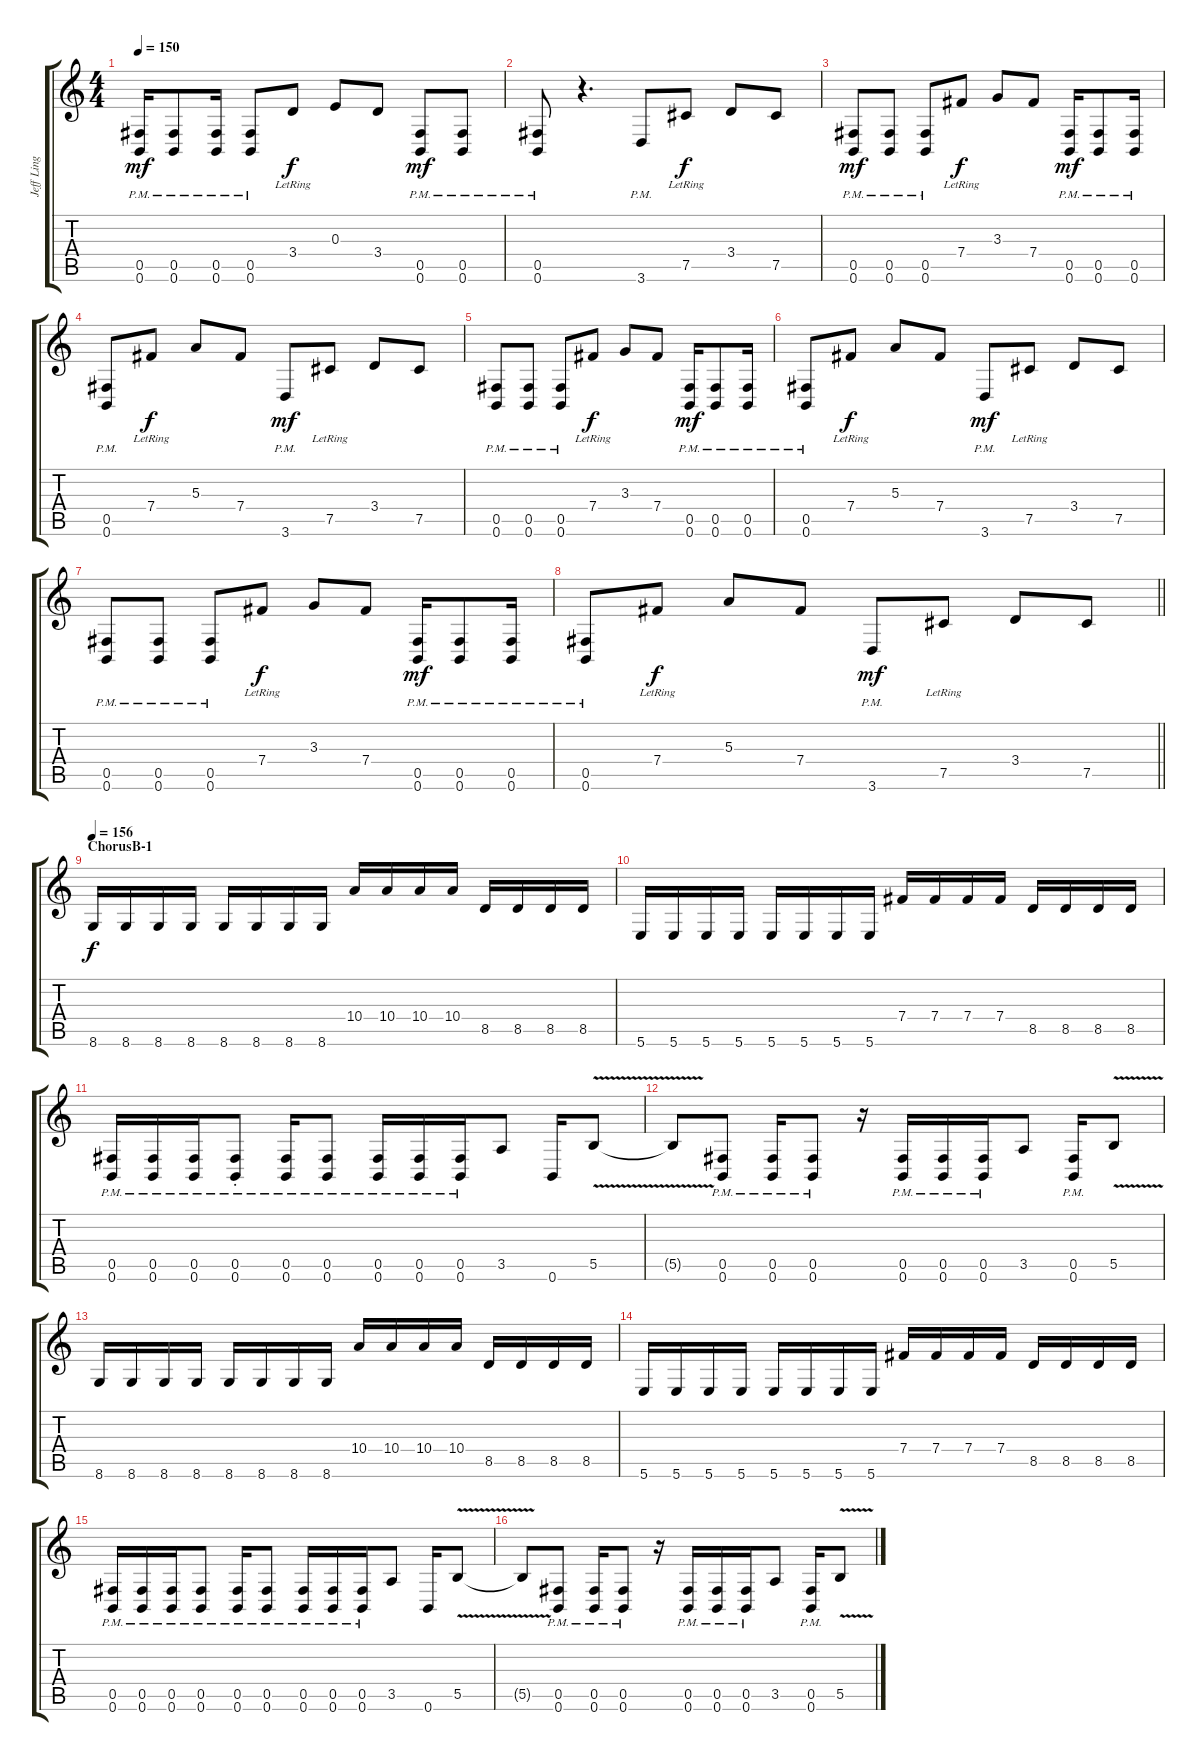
\track ("Jeff Ling" "Jeff Ling") {instrument distortionguitar}
\staff {score tabs}
\tuning (Db4 Ab3 E3 B2 Gb2 B1) {hide}
\ts (4 4)
\tempo 150
\clef g2
\ks c
(0.5{pm} 0.6{pm}).16{dy mf} (0.5{pm} 0.6{pm}).8 (0.5{pm} 0.6{pm}).16 (0.5{pm} 0.6{pm}).8 3.4{lr}.8{dy f} 0.3.8 3.4.8 (0.5{pm} 0.6{pm}).8{dy mf} (0.5{pm} 0.6{pm}).8 |
(0.5{pm} 0.6{pm}).8 r.4{d} 3.6{pm}.8 7.5{lr}.8{dy f} 3.4.8 7.5.8 |
(0.5{pm} 0.6{pm}).8{dy mf} (0.5{pm} 0.6{pm}).8 (0.5{pm} 0.6{pm}).8 7.4{lr}.8{dy f} 3.3.8 7.4.8 (0.5{pm} 0.6{pm}).16{dy mf} (0.5{pm} 0.6{pm}).8 (0.5{pm} 0.6{pm}).16 |
(0.5{pm} 0.6{pm}).8 7.4{lr}.8{dy f} 5.3.8 7.4.8 3.6{pm}.8{dy mf} 7.5{lr}.8 3.4.8 7.5.8 |
(0.5{pm} 0.6{pm}).8 (0.5{pm} 0.6{pm}).8 (0.5{pm} 0.6{pm}).8 7.4{lr}.8{dy f} 3.3.8 7.4.8 (0.5{pm} 0.6{pm}).16{dy mf} (0.5{pm} 0.6{pm}).8 (0.5{pm} 0.6{pm}).16 |
(0.5{pm} 0.6{pm}).8 7.4{lr}.8{dy f} 5.3.8 7.4.8 3.6{pm}.8{dy mf} 7.5{lr}.8 3.4.8 7.5.8 |
(0.5{pm} 0.6{pm}).8 (0.5{pm} 0.6{pm}).8 (0.5{pm} 0.6{pm}).8 7.4{lr}.8{dy f} 3.3.8 7.4.8 (0.5{pm} 0.6{pm}).16{dy mf} (0.5{pm} 0.6{pm}).8 (0.5{pm} 0.6{pm}).16 |
\barLineRight lightlight
(0.5{pm} 0.6{pm}).8 7.4{lr}.8{dy f} 5.3.8 7.4.8 3.6{pm}.8{dy mf} 7.5{lr}.8 3.4.8 7.5.8 |
\section ("" "ChorusB-1")
\tempo 156
8.6.16{dy f} 8.6.16 8.6.16 8.6.16 8.6.16 8.6.16 8.6.16 8.6.16 10.4.16 10.4.16 10.4.16 10.4.16 8.5.16 8.5.16 8.5.16 8.5.16 |
5.6.16 5.6.16 5.6.16 5.6.16 5.6.16 5.6.16 5.6.16 5.6.16 7.4.16 7.4.16 7.4.16 7.4.16 8.5.16 8.5.16 8.5.16 8.5.16 |
(0.5{pm} 0.6{pm}).16 (0.5{pm} 0.6{pm}).16 (0.5{pm} 0.6{pm}).16 (0.5{pm} 0.6{pm st}).8 (0.5{pm} 0.6{pm}).16 (0.5{pm} 0.6{pm}).8 (0.5{pm} 0.6{pm}).16 (0.5{pm} 0.6{pm}).16 (0.5{pm} 0.6{pm}).16 3.5.8 0.6.16 5.5{v}.8 |
5.5{t}.8 (0.5{pm} 0.6{pm}).8 (0.5{pm} 0.6{pm}).16 (0.5{pm} 0.6{pm}).8 r.16 (0.5{pm} 0.6{pm}).16 (0.5{pm} 0.6{pm}).16 (0.5{pm} 0.6{pm}).16 3.5.8 (0.5{pm} 0.6{pm}).16 5.5{v}.8 |
8.6.16 8.6.16 8.6.16 8.6.16 8.6.16 8.6.16 8.6.16 8.6.16 10.4.16 10.4.16 10.4.16 10.4.16 8.5.16 8.5.16 8.5.16 8.5.16 |
5.6.16 5.6.16 5.6.16 5.6.16 5.6.16 5.6.16 5.6.16 5.6.16 7.4.16 7.4.16 7.4.16 7.4.16 8.5.16 8.5.16 8.5.16 8.5.16 |
(0.5{pm} 0.6{pm}).16 (0.5{pm} 0.6{pm}).16 (0.5{pm} 0.6{pm}).16 (0.5{pm} 0.6{pm}).8 (0.5{pm} 0.6{pm}).16 (0.5{pm} 0.6{pm}).8 (0.5{pm} 0.6{pm}).16 (0.5{pm} 0.6{pm}).16 (0.5{pm} 0.6{pm}).16 3.5.8 0.6.16 5.5{v}.8 |
5.5{t}.8 (0.5{pm} 0.6{pm}).8 (0.5{pm} 0.6{pm}).16 (0.5{pm} 0.6{pm}).8 r.16 (0.5{pm} 0.6{pm}).16 (0.5{pm} 0.6{pm}).16 (0.5{pm} 0.6{pm}).16 3.5.8 (0.5{pm} 0.6{pm}).16 5.5{v}.8
